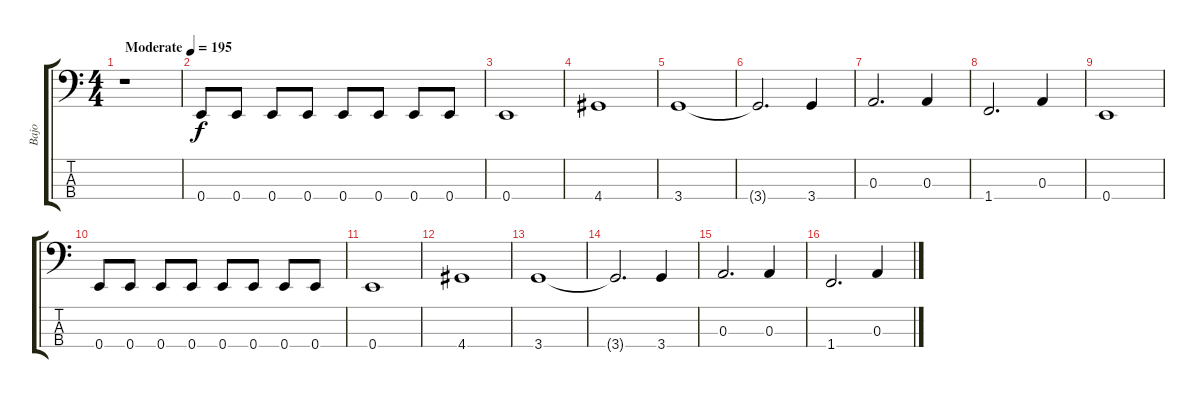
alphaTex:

\track ("Bajo" "Bajo") {instrument electricbasspick}
\staff {score tabs}
\tuning (G2 D2 A1 E1) {hide}
\ts (4 4)
\tempo (195 "Moderate")
\clef f4
\ks c
r.1{dy f volume 0 instrument electricbasspick} |
0.4.8{volume 10} 0.4.8 0.4.8 0.4.8 0.4.8 0.4.8 0.4.8 0.4.8 |
0.4.1 |
4.4.1 |
3.4.1 |
3.4{t}.2{d} 3.4.4 |
0.3.2{d} 0.3.4 |
1.4.2{d} 0.3.4 |
0.4.1 |
0.4.8 0.4.8 0.4.8 0.4.8 0.4.8 0.4.8 0.4.8 0.4.8 |
0.4.1 |
4.4.1 |
3.4.1 |
3.4{t}.2{d} 3.4.4 |
0.3.2{d} 0.3.4 |
1.4.2{d} 0.3.4
